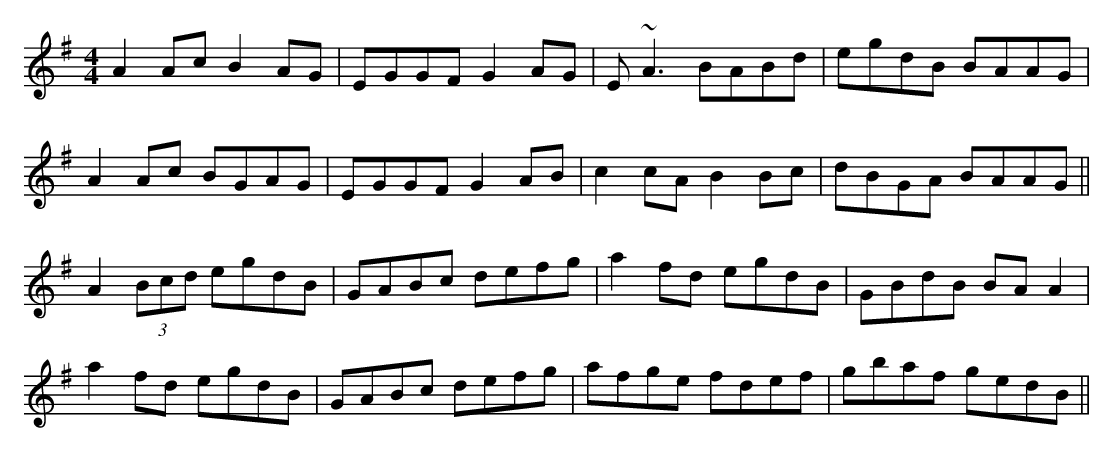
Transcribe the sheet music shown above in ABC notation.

X:1
M:4/4
K:Ador
A2Ac B2AG|EGGF G2AG|E~A3 BABd|egdB BAAG|
A2Ac BGAG|EGGF G2AB|c2cA B2Bc|dBGA BAAG||
A2 (3Bcd egdB|GABc defg|a2fd egdB|GBdB BAA2|
a2fd egdB|GABc defg|afge fdef|gbaf gedB||
